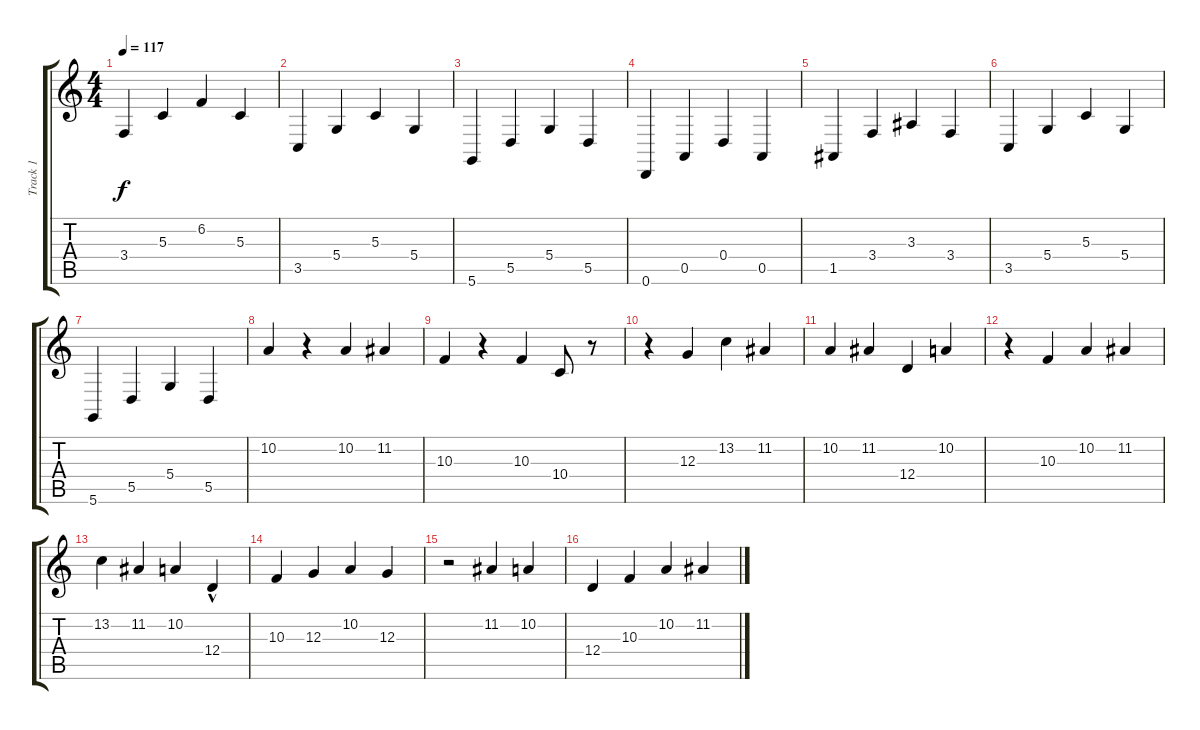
\track ("Track 1" "Track 1") {instrument pad1newage}
\staff {score tabs}
\tuning (E4 B3 G3 D3 A2 D2) {hide}
\ts (4 4)
\tempo 117
\clef g2
\ks c
3.4.4{dy f} 5.3.4 6.2.4 5.3.4 |
3.5.4 5.4.4 5.3.4 5.4.4 |
5.6.4 5.5.4 5.4.4 5.5.4 |
0.6.4 0.5.4 0.4.4 0.5.4 |
1.5.4 3.4.4 3.3.4 3.4.4 |
3.5.4 5.4.4 5.3.4 5.4.4 |
5.6.4 5.5.4 5.4.4 5.5.4 |
10.2.4 r.4 10.2.4 11.2.4 |
10.3.4 r.4 10.3.4 10.4.8 r.8 |
r.4 12.3.4 13.2.4 11.2.4 |
10.2.4 11.2.4 12.4.4 10.2.4 |
r.4 10.3.4 10.2.4 11.2.4 |
13.2.4 11.2.4 10.2.4 12.4{hac}.4 |
10.3.4 12.3.4 10.2.4 12.3.4 |
r.2 11.2.4 10.2.4 |
12.4.4 10.3.4 10.2.4 11.2.4
